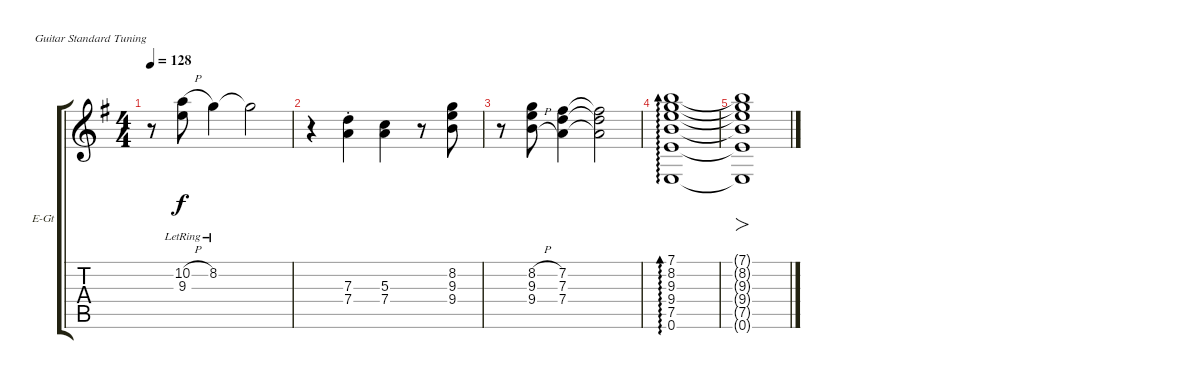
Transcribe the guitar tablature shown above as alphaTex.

\bracketExtendMode groupsimilarinstruments
\firstSystemTrackNameOrientation horizontal
\otherSystemsTrackNameOrientation horizontal
\track ("You" "E-Gt") {mute multiBarRest instrument distortionguitar}
\staff {score tabs}
\tuning (E4 B3 G3 D3 A2 E2)
\ts (4 4)
\tempo 128
\clef g2
\ks eminor
r.8{dy f} (10.2{h lr} 9.3{lr}).8 8.2{lr}.4 8.2{t}.2 |
r.4 (7.3{st} 7.4{st}).4 (5.3 7.4).4 r.8 (8.2 9.3 9.4).8 |
r.8 (8.2{h} 9.3{h} 9.4{h}).8 (7.2 7.3 7.4).4 (7.3{t} 7.2{t} 7.4{t}).2 |
(0.6 7.5 9.4 9.3 8.2 7.1).1{ad 0} |
(7.1{t} 8.2{t} 9.3{t} 9.4{t} 7.5{t} 0.6{t}).1{fo}
